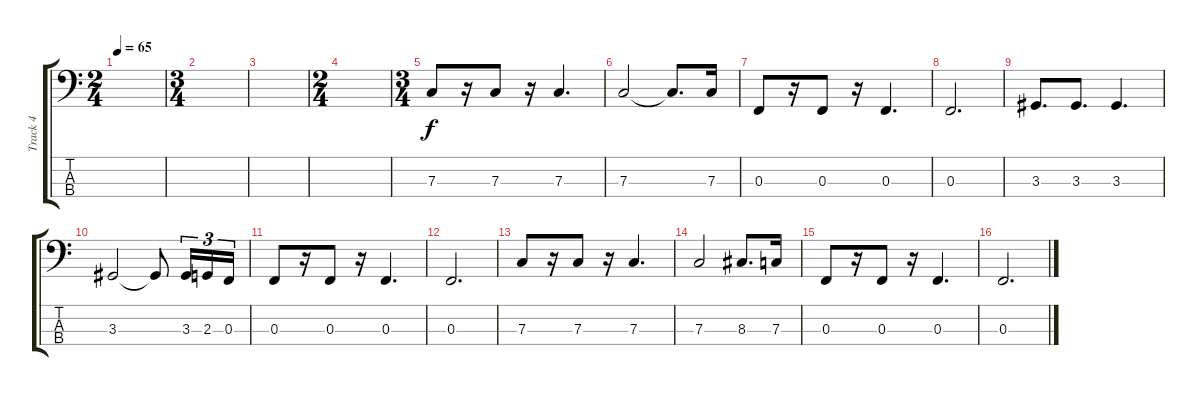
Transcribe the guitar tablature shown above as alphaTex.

\track ("Track 4" "Track 4") {instrument electricbassfinger}
\staff {score tabs}
\tuning (Eb2 Bb1 F1 C1) {hide}
\ts (2 4)
\tempo 65
\clef f4
\ks c
|
\ts (3 4)
|
|
\ts (2 4)
|
\ts (3 4)
7.3.8 r.16 7.3.8 r.16 7.3.4{d} |
7.3.2 7.3{t}.8{d} 7.3.16 |
0.3.8 r.16 0.3.8 r.16 0.3.4{d} |
0.3.2{d} |
3.3.8{d} 3.3.8{d} 3.3.4{d} |
3.3.2 3.3{t}.8 3.3.16{tu (3 2)} 2.3.16{tu (3 2)} 0.3.16{tu (3 2)} |
0.3.8 r.16 0.3.8 r.16 0.3.4{d} |
0.3.2{d} |
7.3.8 r.16 7.3.8 r.16 7.3.4{d} |
7.3.2 8.3.8{d} 7.3.16 |
0.3.8 r.16 0.3.8 r.16 0.3.4{d} |
0.3.2{d}
